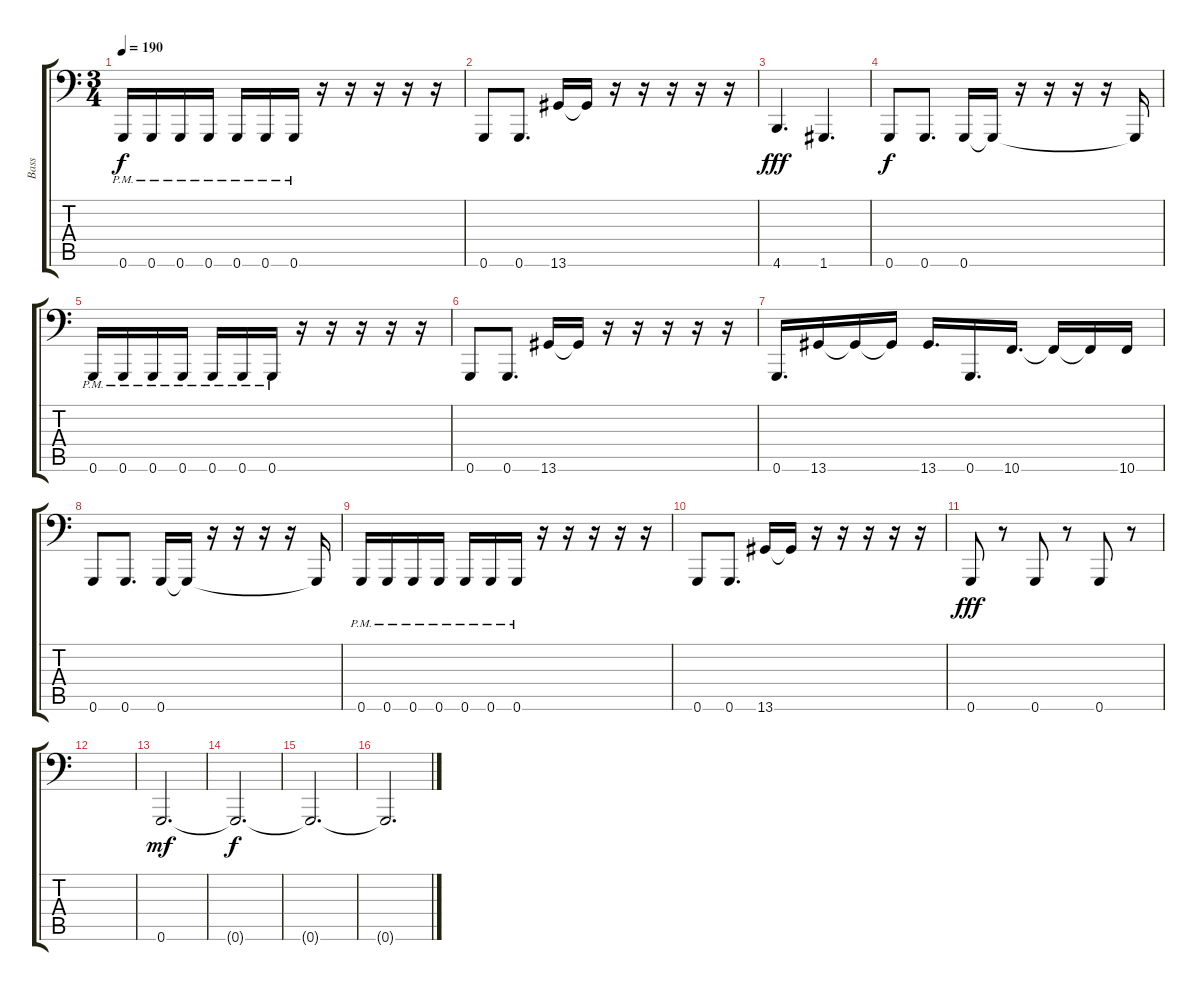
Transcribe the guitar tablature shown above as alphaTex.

\track ("Bass" "Bass") {instrument electricbassfinger}
\staff {score tabs}
\tuning (A2 E2 C2 G1 D1 G0) {hide}
\ts (3 4)
\tempo 190
\clef f4
\ks c
0.6{pm}.16{dy f} 0.6{pm}.16 0.6{pm}.16 0.6{pm}.16 0.6{pm}.16 0.6{pm}.16 0.6{pm}.16 r.16 r.16 r.16 r.16 r.16 |
0.6.8 0.6.8{d} 13.6.16 13.6{t}.16 r.16 r.16 r.16 r.16 r.16 |
4.6.4{d dy fff} 1.6.4{d} |
0.6.8{dy f} 0.6.8{d} 0.6.16 0.6{t}.16 r.16 r.16 r.16 r.16 0.6{t}.16 |
0.6{pm}.16 0.6{pm}.16 0.6{pm}.16 0.6{pm}.16 0.6{pm}.16 0.6{pm}.16 0.6{pm}.16 r.16 r.16 r.16 r.16 r.16 |
0.6.8 0.6.8{d} 13.6.16 13.6{t}.16 r.16 r.16 r.16 r.16 r.16 |
0.6.16{d} 13.6.16 13.6{t}.16 13.6{t}.16 13.6.16{d} 0.6.16{d} 10.6.16{d} 10.6{t}.16 10.6{t}.16 10.6.16 |
0.6.8 0.6.8{d} 0.6.16 0.6{t}.16 r.16 r.16 r.16 r.16 0.6{t}.16 |
0.6{pm}.16 0.6{pm}.16 0.6{pm}.16 0.6{pm}.16 0.6{pm}.16 0.6{pm}.16 0.6{pm}.16 r.16 r.16 r.16 r.16 r.16 |
0.6.8 0.6.8{d} 13.6.16 13.6{t}.16 r.16 r.16 r.16 r.16 r.16 |
0.6.8{dy fff} r.8 0.6.8 r.8 0.6.8 r.8 |
|
0.6.2{d dy mf} |
0.6{t}.2{d dy f} |
0.6{t}.2{d} |
0.6{t}.2{d}
